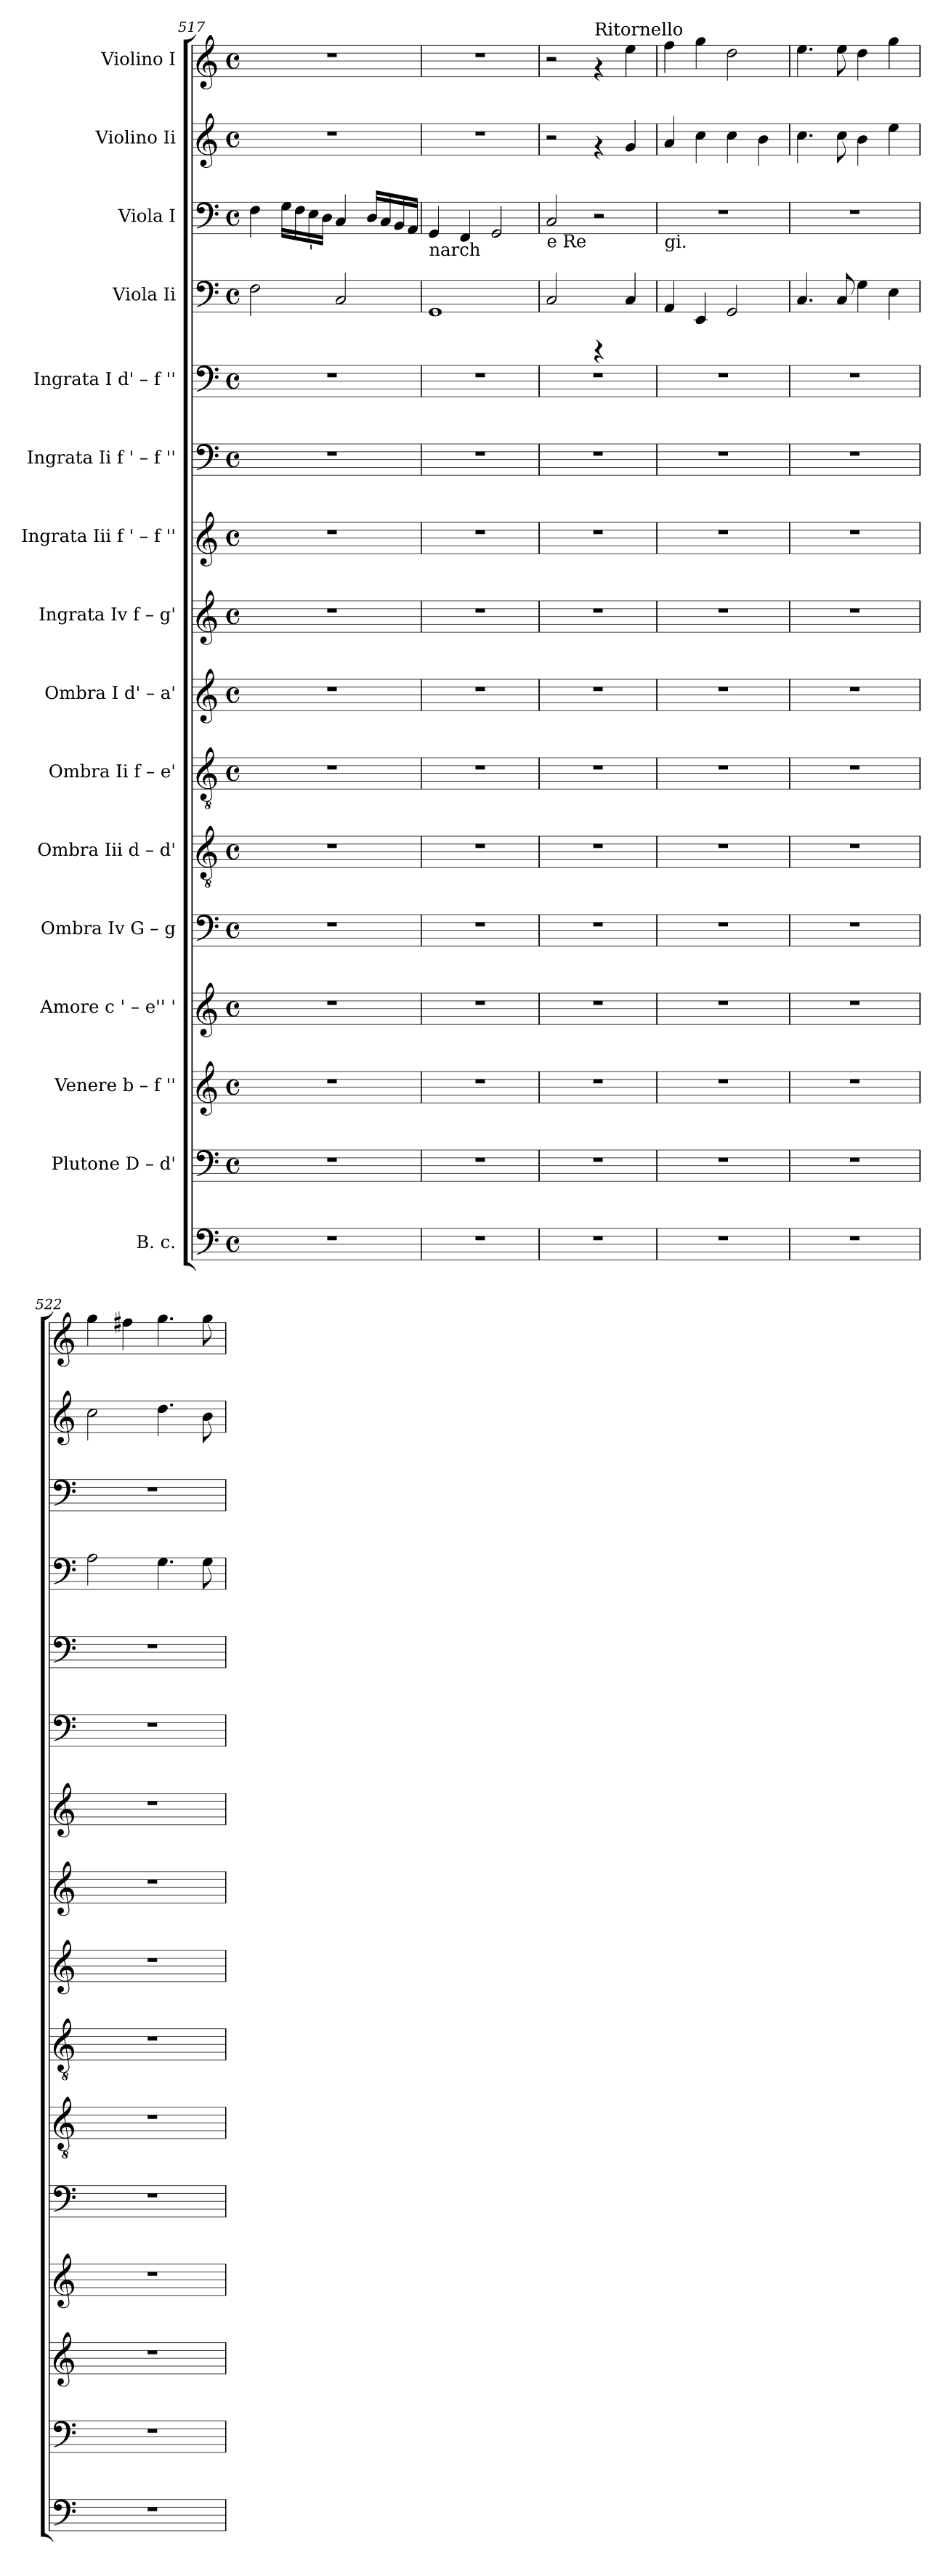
**kern	**kern	**kern	**kern	**kern	**kern	**kern	**kern	**kern	**kern	**kern	**kern	**kern	**kern	**kern	**kern	**text
*part16	*part15	*part14	*part13	*part12	*part11	*part10	*part9	*part8	*part7	*part6	*part5	*part4	*part3	*part2	*part1	*part1
*staff16	*staff15	*staff14	*staff13	*staff12	*staff11	*staff10	*staff9	*staff8	*staff7	*staff6	*staff5	*staff4	*staff3	*staff2	*staff1	*staff1
*I"B. c.	*I"Plutone  D – d'	*I"Venere  b – f ''	*I"Amore  c ' – e''  '	*I"Ombra Iv  G – g	*I"Ombra Iii  d – d'	*I"Ombra Ii  f – e'	*I"Ombra I  d' – a'	*I"Ingrata Iv  f – g'	*I"Ingrata Iii  f ' – f ''	*I"Ingrata Ii  f ' – f ''	*I"Ingrata I  d' – f ''	*I"Viola Ii	*I"Viola I	*I"Violino Ii	*I"Violino I	*
!!LO:PB:g=z
*clefF4	*clefF4	*clefG2	*clefG2	*clefF4	*clefGv2	*clefGv2	*clefG2	*clefG2	*clefG2	*clefF4	*clefF4	*clefF4	*clefF4	*clefG2	*clefG2	*
*k[]	*k[]	*k[]	*k[]	*k[]	*k[]	*k[]	*k[]	*k[]	*k[]	*k[]	*k[]	*k[]	*k[]	*k[]	*k[]	*
*C:	*C:	*C:	*C:	*C:	*C:	*C:	*C:	*C:	*C:	*C:	*C:	*C:	*C:	*C:	*C:	*
*M4/4	*M4/4	*M4/4	*M4/4	*M4/4	*M4/4	*M4/4	*M4/4	*M4/4	*M4/4	*M4/4	*M4/4	*M4/4	*M4/4	*M4/4	*M4/4	*
*met(c)	*met(c)	*met(c)	*met(c)	*met(c)	*met(c)	*met(c)	*met(c)	*met(c)	*met(c)	*met(c)	*met(c)	*met(c)	*met(c)	*met(c)	*met(c)	*
=517	=517	=517	=517	=517	=517	=517	=517	=517	=517	=517	=517	=517	=517	=517	=517	=517
1r	1r	1r	1r	1r	1r	1r	1r	1r	1r	1r	1r	2F\	4F\	1r	1r	.
.	.	.	.	.	.	.	.	.	.	.	.	.	16G\L	.	.	.
.	.	.	.	.	.	.	.	.	.	.	.	.	16F\	.	.	.
!	!	!	!	!	!	!	!	!	!	!	!	!	!LO:TX:b:t='	!	!	!
.	.	.	.	.	.	.	.	.	.	.	.	.	16E\	.	.	.
.	.	.	.	.	.	.	.	.	.	.	.	.	16D\J	.	.	.
.	.	.	.	.	.	.	.	.	.	.	.	2C/	4C/	.	.	.
.	.	.	.	.	.	.	.	.	.	.	.	.	16D/L	.	.	.
.	.	.	.	.	.	.	.	.	.	.	.	.	16C/	.	.	.
.	.	.	.	.	.	.	.	.	.	.	.	.	16BB/	.	.	.
.	.	.	.	.	.	.	.	.	.	.	.	.	16AA/J	.	.	.
=518	=518	=518	=518	=518	=518	=518	=518	=518	=518	=518	=518	=518	=518	=518	=518	=518
!	!	!	!	!	!	!	!	!	!	!	!	!	!LO:TX:b:t=narch	!	!	!
1r	1r	1r	1r	1r	1r	1r	1r	1r	1r	1r	1r	1GG	4GG/	1r	1r	.
.	.	.	.	.	.	.	.	.	.	.	.	.	4FF/	.	.	.
.	.	.	.	.	.	.	.	.	.	.	.	.	2GG/	.	.	.
=519	=519	=519	=519	=519	=519	=519	=519	=519	=519	=519	=519	=519	=519	=519	=519	=519
!	!	!	!	!	!	!	!	!	!	!	!	!	!LO:TX:b:t=e Re	!	!	!
1r	1r	1r	1r	1r	1r	1r	1r	1r	1r	1r	1r	2C/	2C/	2r	2r	.
!	!	!	!	!	!	!	!	!	!	!	!	!	!	!	!LO:TX:a:t=Ritornello	!
.	.	.	.	.	.	.	.	.	.	.	.	4rCCC	2r	4rf	4rf	.
!	!	!	!	!	!	!	!	!	!	!	!	!	!	!	!	!LO:LY:b:cj
.	.	.	.	.	.	.	.	.	.	.	.	4C/	.	4g/	4ee\	.
=520	=520	=520	=520	=520	=520	=520	=520	=520	=520	=520	=520	=520	=520	=520	=520	=520
!	!	!	!	!	!	!	!	!	!	!	!	!	!LO:TX:b:t=gi.	!	!	!
!	!	!	!	!	!	!	!	!	!	!	!	!	!	!	!	!LO:LY:b:cj
1r	1r	1r	1r	1r	1r	1r	1r	1r	1r	1r	1r	4AA/	1r	4a/	4ff\	.
!	!	!	!	!	!	!	!	!	!	!	!	!	!	!	!	!LO:LY:b:cj
.	.	.	.	.	.	.	.	.	.	.	.	4EE/	.	4cc\	4gg\	.
!	!	!	!	!	!	!	!	!	!	!	!	!	!	!	!	!LO:LY:b:cj
.	.	.	.	.	.	.	.	.	.	.	.	2GG/	.	4cc\	2dd\	.
.	.	.	.	.	.	.	.	.	.	.	.	.	.	4b\	.	.
=521	=521	=521	=521	=521	=521	=521	=521	=521	=521	=521	=521	=521	=521	=521	=521	=521
!	!	!	!	!	!	!	!	!	!	!	!	!	!	!	!	!LO:LY:b:cj
1r	1r	1r	1r	1r	1r	1r	1r	1r	1r	1r	1r	4.C/	1r	4.cc\	4.ee\	.
!	!	!	!	!	!	!	!	!	!	!	!	!	!	!	!	!LO:LY:b:cj
.	.	.	.	.	.	.	.	.	.	.	.	8C/	.	8cc\	8ee\	.
!	!	!	!	!	!	!	!	!	!	!	!	!	!	!	!	!LO:LY:b:cj
.	.	.	.	.	.	.	.	.	.	.	.	4G\	.	4b\	4dd\	.
!	!	!	!	!	!	!	!	!	!	!	!	!	!	!	!	!LO:LY:b:cj
.	.	.	.	.	.	.	.	.	.	.	.	4E\	.	4ee\	4gg\	.
=522	=522	=522	=522	=522	=522	=522	=522	=522	=522	=522	=522	=522	=522	=522	=522	=522
!	!	!	!	!	!	!	!	!	!	!	!	!	!	!	!	!LO:LY:b:cj
1r	1r	1r	1r	1r	1r	1r	1r	1r	1r	1r	1r	2A\	1r	2cc\	4gg\	.
!	!	!	!	!	!	!	!	!	!	!	!	!	!	!	!	!LO:LY:b:cj
.	.	.	.	.	.	.	.	.	.	.	.	.	.	.	4ff#X\	.
!	!	!	!	!	!	!	!	!	!	!	!	!	!	!	!	!LO:LY:b:cj
.	.	.	.	.	.	.	.	.	.	.	.	4.G\	.	4.dd\	4.gg\	.
!	!	!	!	!	!	!	!	!	!	!	!	!	!	!	!	!LO:LY:b:cj
.	.	.	.	.	.	.	.	.	.	.	.	8G\	.	8b\	8gg\	.
=	=	=	=	=	=	=	=	=	=	=	=	=	=	=	=	=
*-	*-	*-	*-	*-	*-	*-	*-	*-	*-	*-	*-	*-	*-	*-	*-	*-
